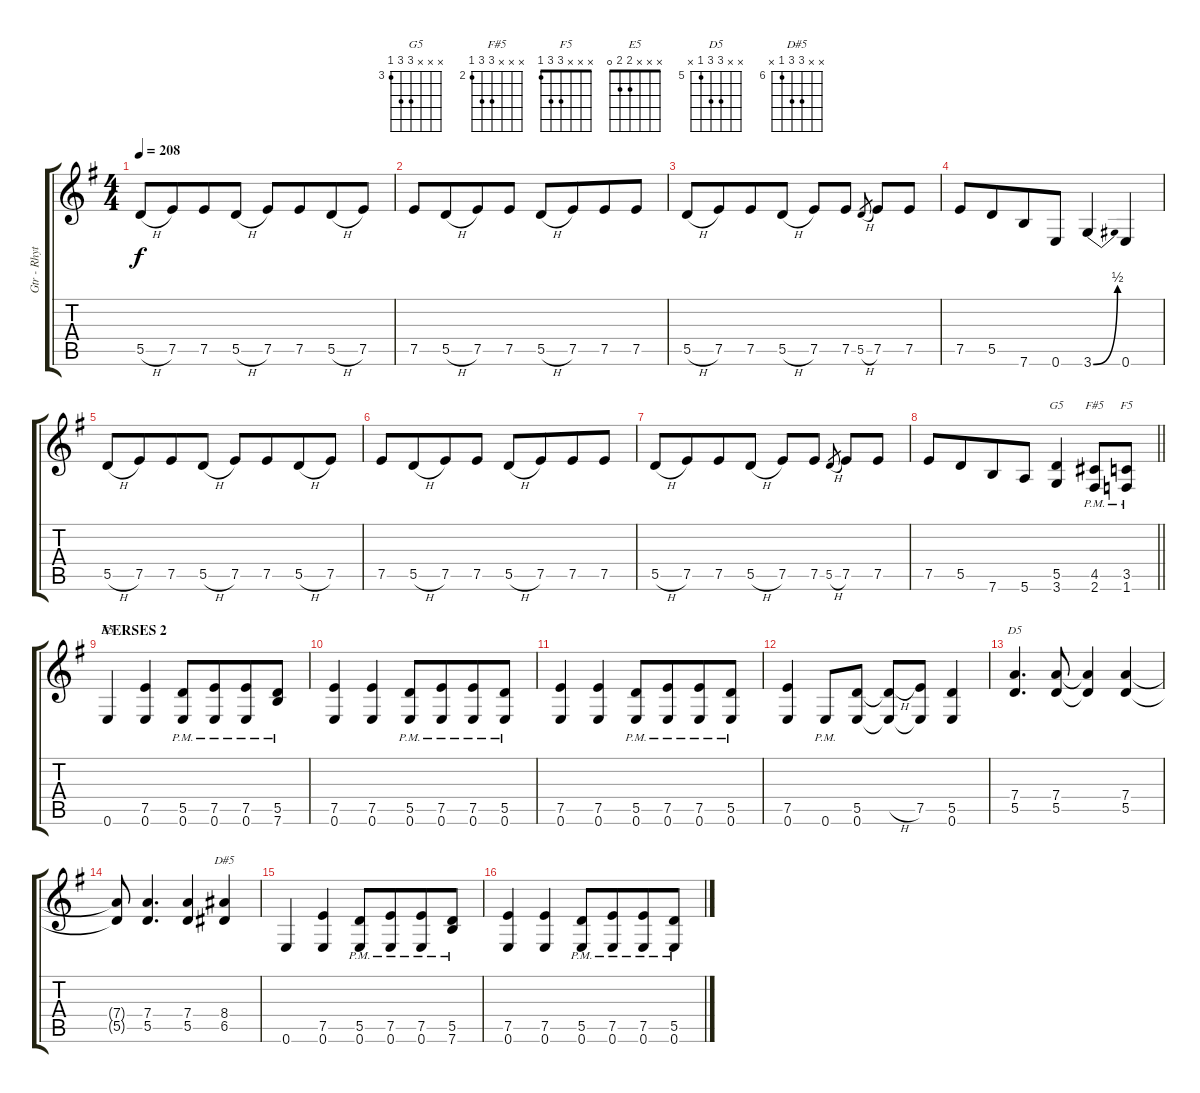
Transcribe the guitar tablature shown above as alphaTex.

\track ("Gtr - Rhythm 1" "Gtr - Rhyt") {instrument overdrivenguitar}
\staff {score tabs}
\tuning (E4 B3 G3 D3 A2 E2) {hide}
\chord ("G5" x x x 5 5 3) {firstfret 3}
\chord ("F#5" x x x 4 4 2) {firstfret 2}
\chord ("F5" x x x 3 3 1)
\chord ("E5" x x x 2 2 0)
\chord ("D5" x x 7 7 5 x) {firstfret 5}
\chord ("D#5" x x 8 8 6 x) {firstfret 6}
\ts (4 4)
\tempo 208
\clef g2
\ks eminor
5.5{h}.8{dy f} 7.5.8{beam merge} 7.5.8 5.5{h}.8 7.5.8 7.5.8{beam merge} 5.5{h}.8 7.5.8 |
7.5.8 5.5{h}.8{beam merge} 7.5.8 7.5.8 5.5{h}.8 7.5.8{beam merge} 7.5.8 7.5.8 |
5.5{h}.8 7.5.8{beam merge} 7.5.8 5.5{h}.8 7.5.8 7.5.8 5.5{h}.8{gr beam merge} 7.5.8 7.5.8 |
7.5.8 5.5.8{beam merge} 7.6.8 0.6.8 3.6{be (bend 0 0 60 2)}.4 0.6.4 |
5.5{h}.8 7.5.8{beam merge} 7.5.8 5.5{h}.8 7.5.8 7.5.8{beam merge} 5.5{h}.8 7.5.8 |
7.5.8 5.5{h}.8{beam merge} 7.5.8 7.5.8 5.5{h}.8 7.5.8{beam merge} 7.5.8 7.5.8 |
5.5{h}.8 7.5.8{beam merge} 7.5.8 5.5{h}.8 7.5.8 7.5.8 5.5{h}.8{gr beam merge} 7.5.8 7.5.8 |
\barLineRight lightlight
7.5.8 5.5.8{beam merge} 7.6.8 5.6.8 (5.5 3.6).4{ch "G5"} (4.5{pm} 2.6{pm}).8{ch "F#5"} (3.5{pm} 1.6{pm}).8{ch "F5"} |
\section ("" "VERSES 2")
0.6.4{ch "E5"} (7.5 0.6).4 (5.5{pm} 0.6{pm}).8 (7.5{pm} 0.6{pm}).8{beam merge} (7.5{pm} 0.6{pm}).8 (5.5{pm} 7.6{pm}).8 |
(7.5 0.6).4 (7.5 0.6).4 (5.5{pm} 0.6{pm}).8 (7.5{pm} 0.6{pm}).8{beam merge} (7.5{pm} 0.6{pm}).8 (5.5{pm} 0.6{pm}).8 |
(7.5 0.6).4 (7.5 0.6).4 (5.5{pm} 0.6{pm}).8 (7.5{pm} 0.6{pm}).8{beam merge} (7.5{pm} 0.6{pm}).8 (5.5{pm} 0.6{pm}).8 |
(7.5 0.6).4 0.6{pm}.8 (5.5 0.6).8 (5.5{h t} 0.6{t}).8 (7.5 0.6{t}).8{beam merge} (5.5 0.6).4 |
(7.4 5.5).4{d ch "D5"} (7.4 5.5).8 (7.4{t} 5.5{t}).4 (7.4 5.5).4 |
(7.4{t} 5.5{t}).8 (7.4 5.5).4{d} (7.4 5.5).4 (8.4 6.5).4{ch "D#5"} |
0.6.4 (7.5 0.6).4 (5.5{pm} 0.6{pm}).8 (7.5{pm} 0.6{pm}).8{beam merge} (7.5{pm} 0.6{pm}).8 (5.5{pm} 7.6{pm}).8 |
(7.5 0.6).4 (7.5 0.6).4 (5.5{pm} 0.6{pm}).8 (7.5{pm} 0.6{pm}).8{beam merge} (7.5{pm} 0.6{pm}).8 (5.5{pm} 0.6{pm}).8
